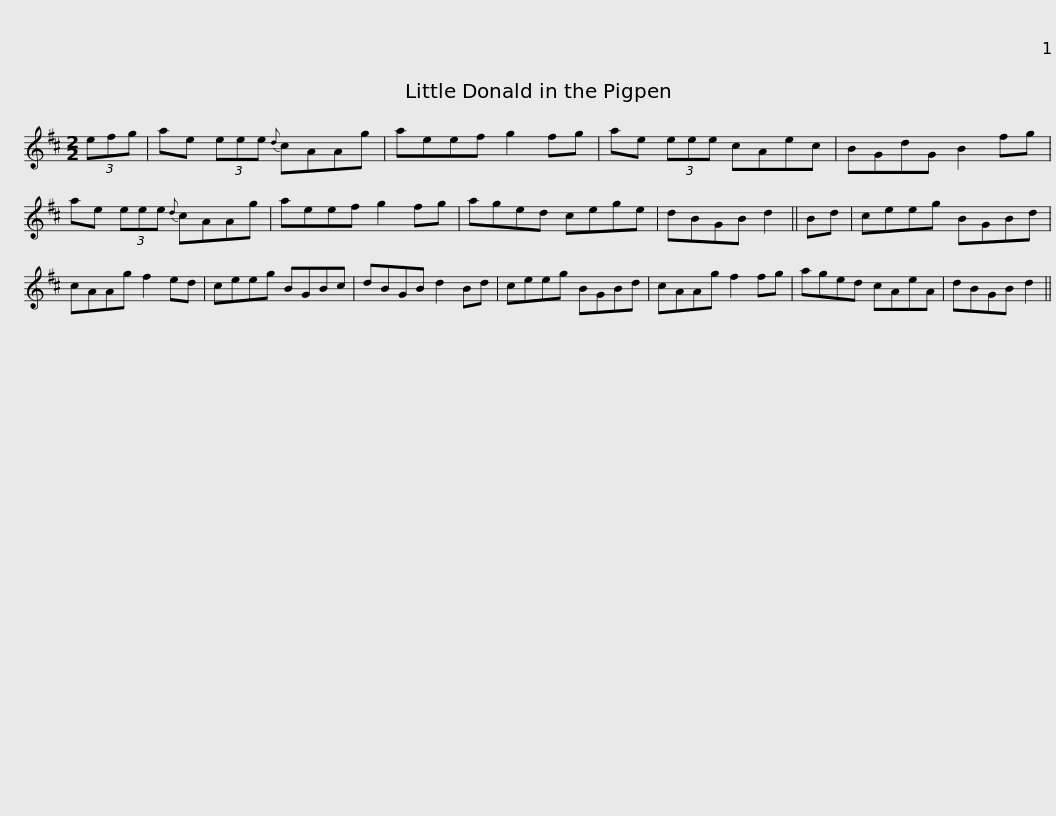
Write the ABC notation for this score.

X:1
L:1/8
M:2/2
I:linebreak $
K:D
V:1 treble
V:1
 (3efg | ae (3eee{d} cAAg | aeef g2 fg | ae (3eee cAec | BGdG B2 fg |$ %5
 ae (3eee{d} cAAg | aeef g2 fg | aged cege | dBGB d2 || Bd | %10
 ceeg BGBd |$ cAAg f2 ed | ceeg BGBc | dBGB d2 Bd | ceeg BGBd | %15
 cAAg f2 fg | aged cAeA |$ dBGB d2 || %18
